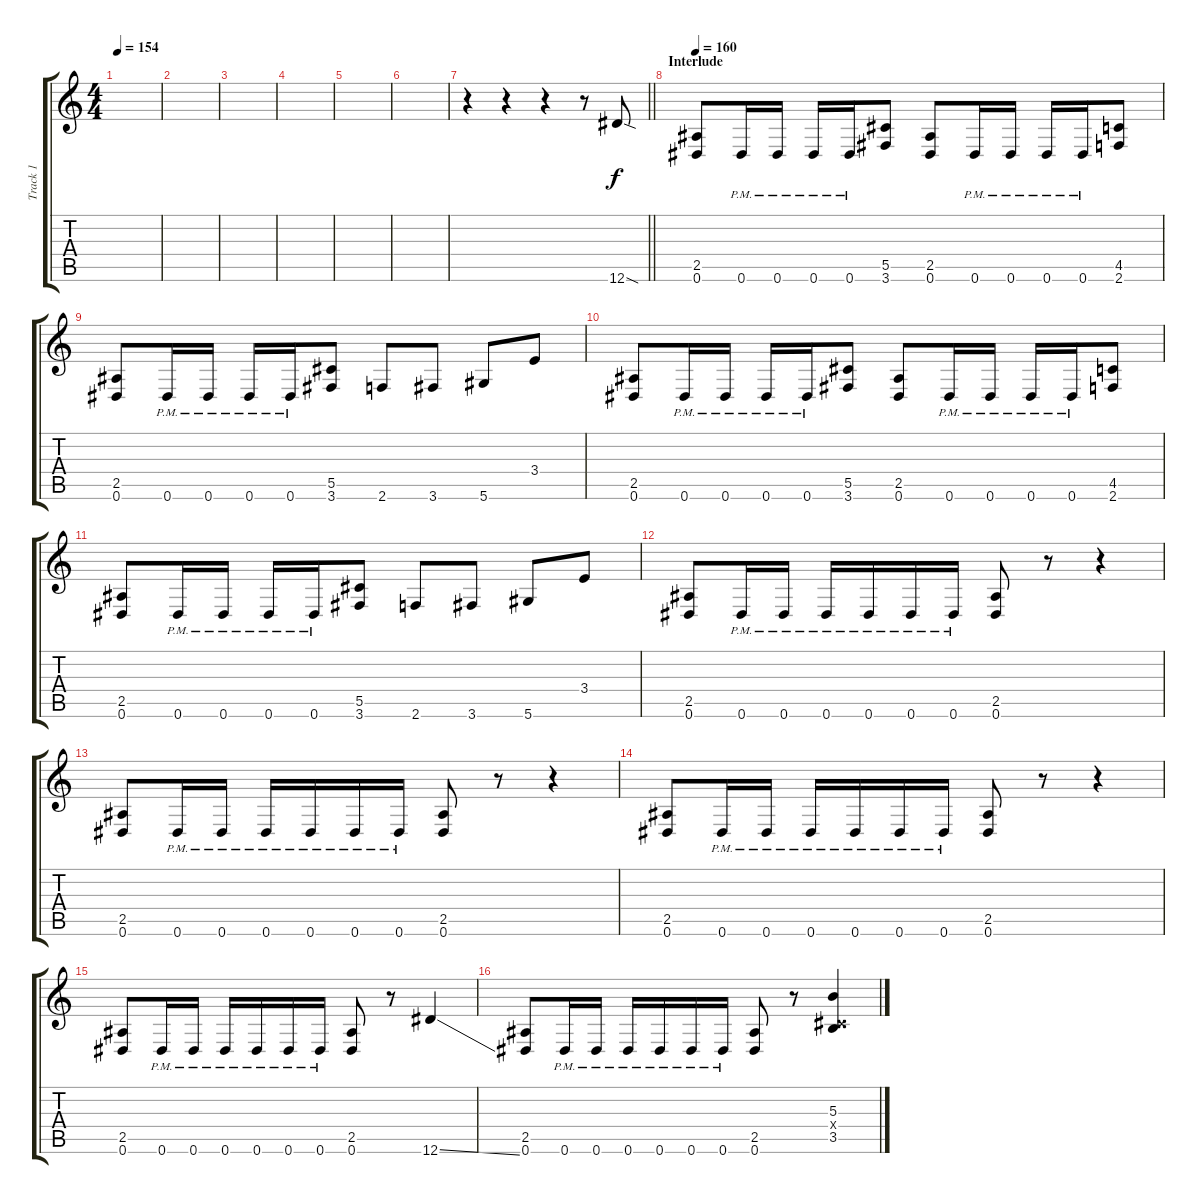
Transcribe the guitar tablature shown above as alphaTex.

\track ("Track 1" "Track 1") {instrument distortionguitar}
\staff {score tabs}
\tuning (Eb4 Bb3 Gb3 Db3 Ab2 Eb2) {hide}
\ts (4 4)
\tempo 154
\clef g2
\ks c
|
|
|
|
|
|
\barLineRight lightlight
r.4{volume 12} r.4 r.4 r.8 12.6{sod}.8 |
\section ("" "Interlude")
\tempo 160
(2.5 0.6).8 0.6{pm}.16 0.6{pm}.16 0.6{pm}.16 0.6{pm}.16 (5.5 3.6).8 (2.5 0.6).8 0.6{pm}.16 0.6{pm}.16 0.6{pm}.16 0.6{pm}.16 (4.5 2.6).8 |
(2.5 0.6).8 0.6{pm}.16 0.6{pm}.16 0.6{pm}.16 0.6{pm}.16 (5.5 3.6).8 2.6.8 3.6.8 5.6.8 3.4.8 |
(2.5 0.6).8 0.6{pm}.16 0.6{pm}.16 0.6{pm}.16 0.6{pm}.16 (5.5 3.6).8 (2.5 0.6).8 0.6{pm}.16 0.6{pm}.16 0.6{pm}.16 0.6{pm}.16 (4.5 2.6).8 |
(2.5 0.6).8 0.6{pm}.16 0.6{pm}.16 0.6{pm}.16 0.6{pm}.16 (5.5 3.6).8 2.6.8 3.6.8 5.6.8 3.4.8 |
(2.5 0.6).8 0.6{pm}.16 0.6{pm}.16 0.6{pm}.16 0.6{pm}.16 0.6{pm}.16 0.6{pm}.16 (2.5 0.6).8 r.8 r.4 |
(2.5 0.6).8 0.6{pm}.16 0.6{pm}.16 0.6{pm}.16 0.6{pm}.16 0.6{pm}.16 0.6{pm}.16 (2.5 0.6).8 r.8 r.4 |
(2.5 0.6).8 0.6{pm}.16 0.6{pm}.16 0.6{pm}.16 0.6{pm}.16 0.6{pm}.16 0.6{pm}.16 (2.5 0.6).8 r.8 r.4 |
(2.5 0.6).8 0.6{pm}.16 0.6{pm}.16 0.6{pm}.16 0.6{pm}.16 0.6{pm}.16 0.6{pm}.16 (2.5 0.6).8 r.8 12.6{ss}.4 |
(2.5 0.6).8 0.6{pm}.16 0.6{pm}.16 0.6{pm}.16 0.6{pm}.16 0.6{pm}.16 0.6{pm}.16 (2.5 0.6).8 r.8 (5.3 0.4{x} 3.5).4
